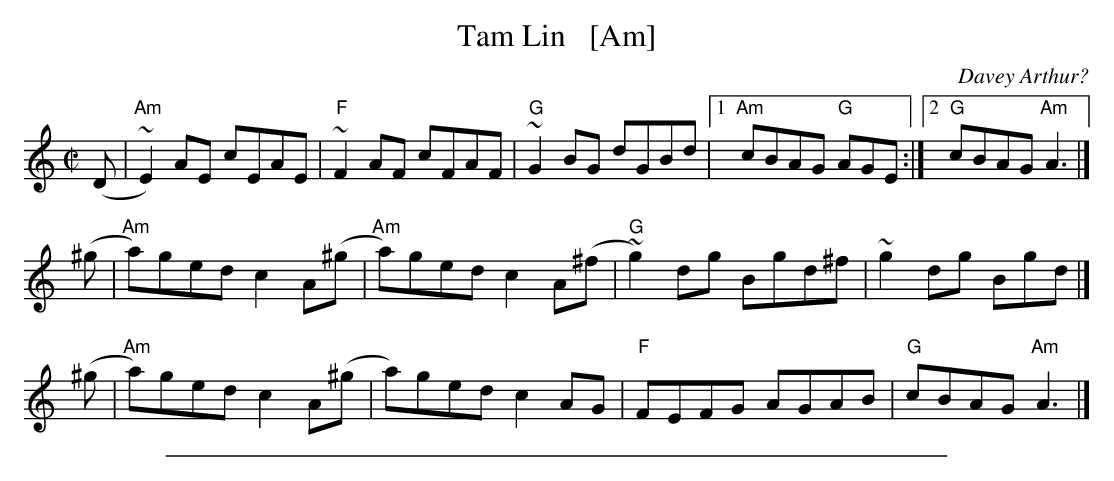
X:1
T: Tam Lin   [Am]
C: Davey Arthur?
M: C|
L: 1/8
K: Am
(D \
| "Am"~E2)AE cEAE \
| "F"~F2AF cFAF \
| "G"~G2BG dGBd \
|1 "Am"cBAG "G"AGE \
:|2 "G" cBAG "Am"A3 |]
(^g \
| "Am"a)ged c2A(^g \
| "Am"a)ged c2A(^f \
| "G"~g2)dg Bgd^f \
| ~g2dg Bgd |]
(^g \
| "Am"a)ged c2A(^g \
| a)ged c2AG \
| "F"FEFG AGAB \
| "G"cBAG "Am"A3 |]
